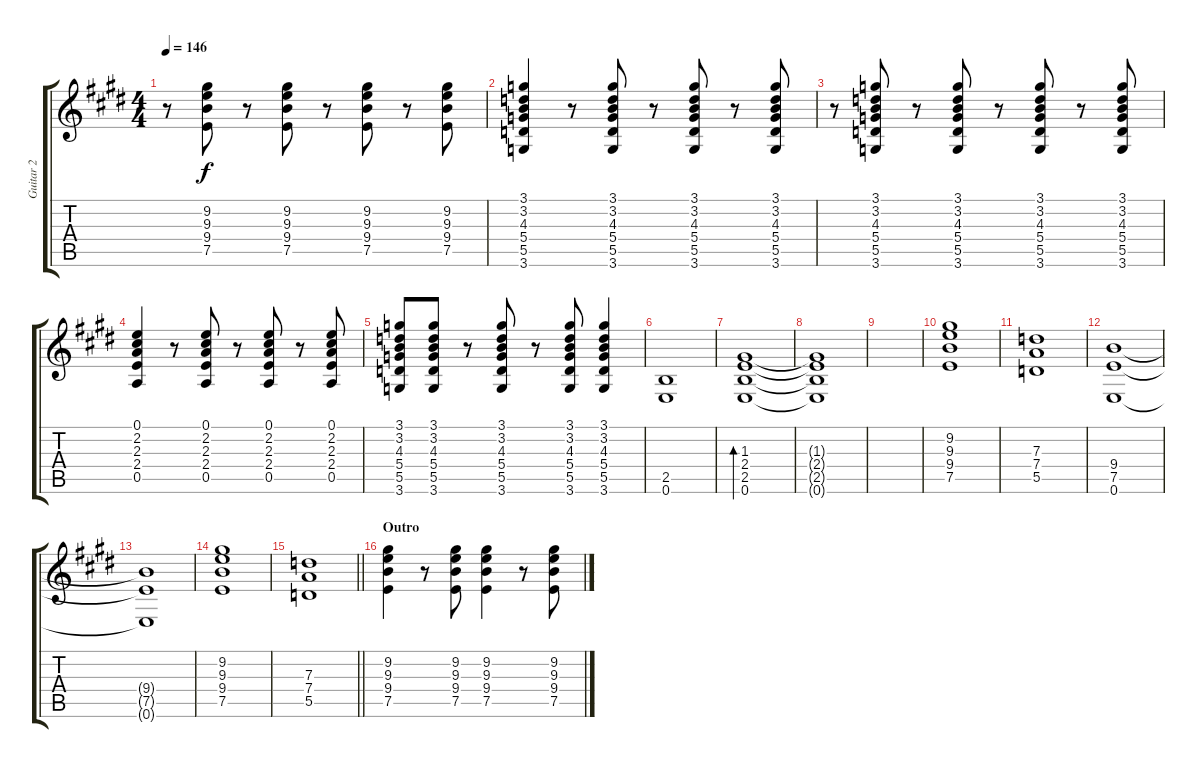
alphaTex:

\track ("Guitar 2" "Guitar 2") {instrument distortionguitar}
\staff {score tabs}
\tuning (E4 B3 G3 D3 A2 E2) {hide}
\ts (4 4)
\tempo 146
\clef g2
\ks e
r.8{dy f} (9.2 9.3 9.4 7.5).8 r.8 (9.2 9.3 9.4 7.5).8 r.8 (9.2 9.3 9.4 7.5).8 r.8 (9.2 9.3 9.4 7.5).8 |
(3.1 3.2 4.3 5.4 5.5 3.6).4 r.8 (3.1 3.2 4.3 5.4 5.5 3.6).8 r.8 (3.1 3.2 4.3 5.4 5.5 3.6).8 r.8 (3.1 3.2 4.3 5.4 5.5 3.6).8 |
r.8 (3.1 3.2 4.3 5.4 5.5 3.6).8 r.8 (3.1 3.2 4.3 5.4 5.5 3.6).8 r.8 (3.1 3.2 4.3 5.4 5.5 3.6).8 r.8 (3.1 3.2 4.3 5.4 5.5 3.6).8 |
(0.1 2.2 2.3 2.4 0.5).4 r.8 (0.1 2.2 2.3 2.4 0.5).8 r.8 (0.1 2.2 2.3 2.4 0.5).8 r.8 (0.1 2.2 2.3 2.4 0.5).8 |
(3.1 3.2 4.3 5.4 5.5 3.6).8 (3.1 3.2 4.3 5.4 5.5 3.6).8 r.8 (3.1 3.2 4.3 5.4 5.5 3.6).8 r.8 (3.1 3.2 4.3 5.4 5.5 3.6).8 (3.1 3.2 4.3 5.4 5.5 3.6).4 |
(2.5 0.6).1 |
(1.3 2.4 2.5 0.6).1{bd 480} |
(1.3{t} 2.4{t} 2.5{t} 0.6{t}).1 |
|
(9.2 9.3 9.4 7.5).1 |
(7.3 7.4 5.5).1 |
(9.4 7.5 0.6).1 |
(9.4{t} 7.5{t} 0.6{t}).1 |
(9.2 9.3 9.4 7.5).1 |
\barLineRight lightlight
(7.3 7.4 5.5).1 |
\section ("" "Outro")
(9.2 9.3 9.4 7.5).4 r.8 (9.2 9.3 9.4 7.5).8 (9.2 9.3 9.4 7.5).4 r.8 (9.2 9.3 9.4 7.5).8
